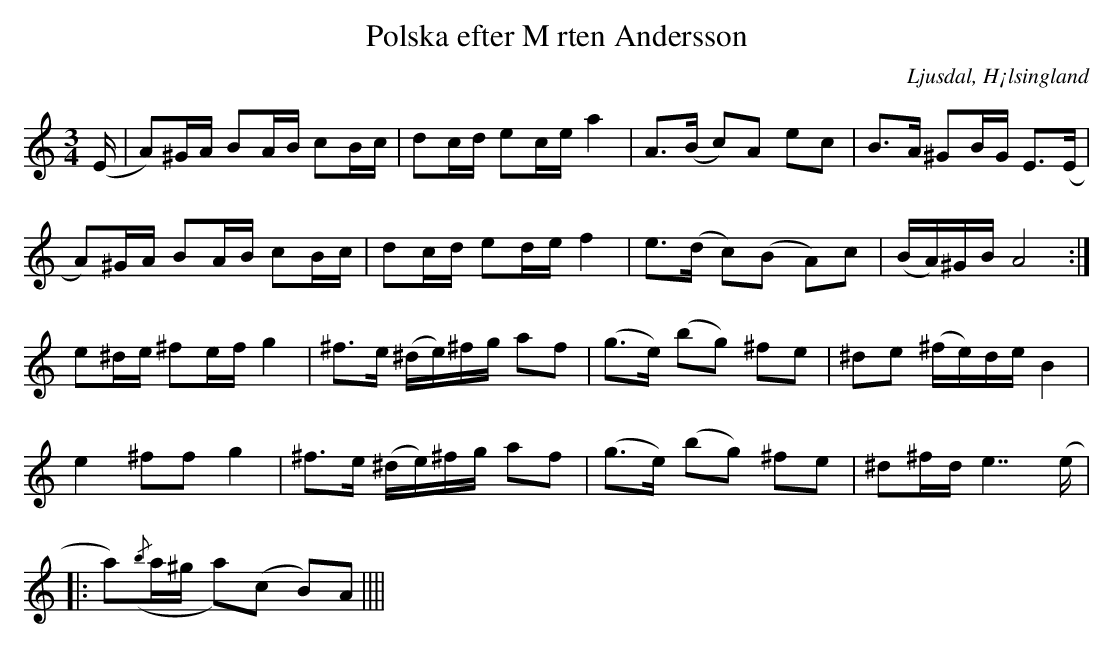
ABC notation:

X:1
T:Polska efter M rten Andersson
O:Ljusdal, H¡lsingland
M:3/4
L:1/16
K:Am
(E|A2)^GA B2AB c2Bc|d2cd e2ce a4|A2>(B2 c2)A2 e2c2|B2>A2 ^G2BG E2>(E2|
A2)^GA B2AB c2Bc|d2cd e2de f4|e2>(d2 c2)(B2 A2)c2|(BA)^GB A8:|
e2^de ^f2ef g4|^f2>e2 (^de)^fg a2f2|(g2>e2) (b2g2) ^f2e2|^d2e2 (^fe)de B4|
e4 ^f2f2 g4|^f2>e2 (^de)^fg a2f2|(g2>e2) (b2g2) ^f2e2|^d2^fd e7 (e|
|:a2)({/b}a^g a2)(c2 B2)A2  ||||
